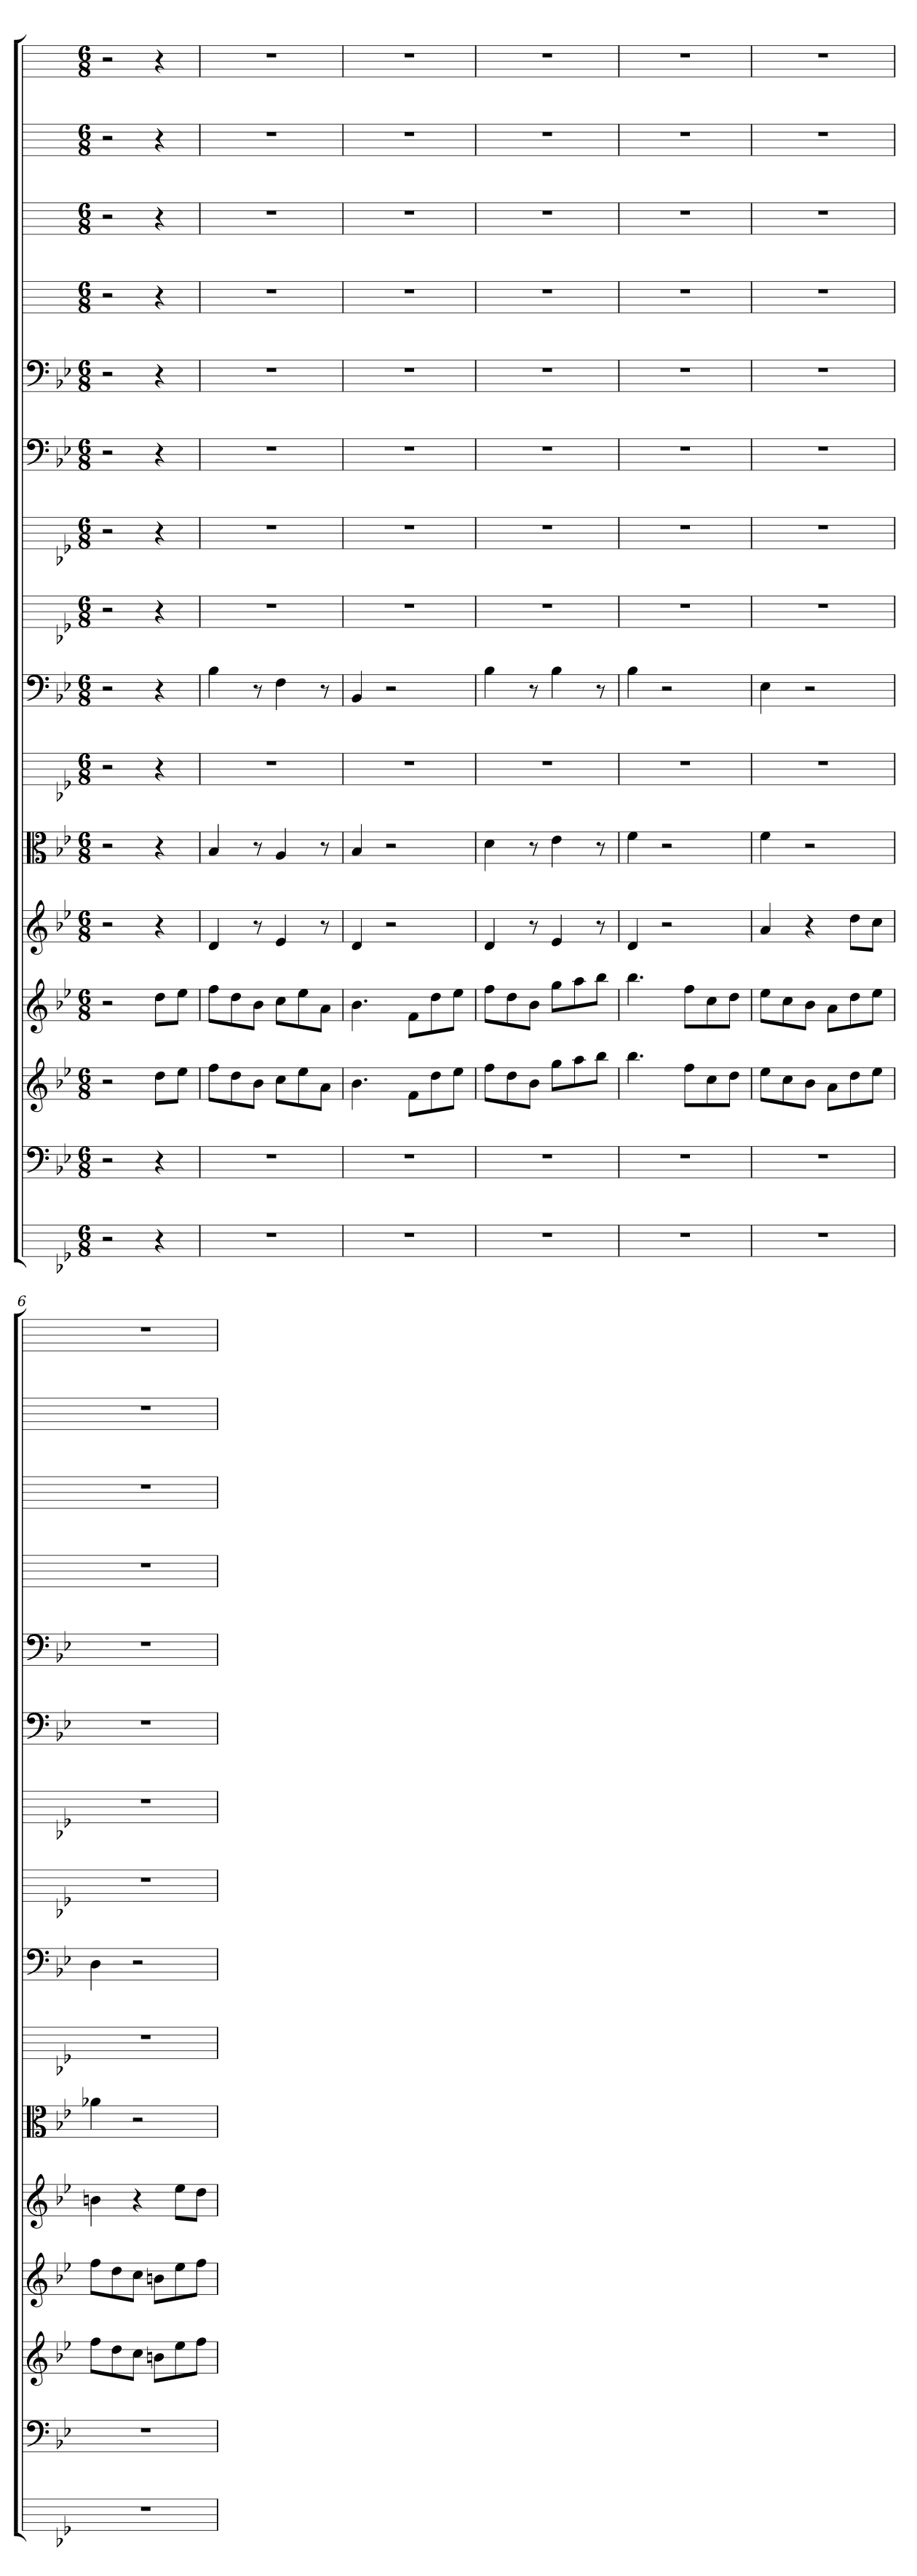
**kern	**kern	**kern	**kern	**kern	**kern	**kern	**kern	**kern	**kern	**kern	**kern	**kern	**kern	**kern	**kern
*part16	*part15	*part14	*part13	*part12	*part11	*part10	*part9	*part8	*part7	*part6	*part5	*part4	*part3	*part2	*part1
*staff16	*staff15	*staff14	*staff13	*staff12	*staff11	*staff10	*staff9	*staff8	*staff7	*staff6	*staff5	*staff4	*staff3	*staff2	*staff1
*	*clefF4	*	*	*	*clefC3	*	*clefF4	*	*	*clefF4	*clefF4	*	*	*	*
*k[b-e-]	*k[b-e-]	*k[b-e-]	*k[b-e-]	*k[b-e-]	*k[b-e-]	*k[b-e-]	*k[b-e-]	*k[b-e-]	*k[b-e-]	*k[b-e-]	*k[b-e-]	*k[]	*k[]	*k[]	*k[]
*M6/8	*M6/8	*M6/8	*M6/8	*M6/8	*M6/8	*M6/8	*M6/8	*M6/8	*M6/8	*M6/8	*M6/8	*M6/8	*M6/8	*M6/8	*M6/8
=	=	=	=	=	=	=	=	=	=	=	=	=	=	=	=
2r	2r	2r	2r	2r	2r	2r	2r	2r	2r	2r	2r	2r	2r	2r	2r
4r	4r	8ddL	8ddL	4r	4r	4r	4r	4r	4r	4r	4r	4r	4r	4r	4r
.	.	8ee-J	8ee-J	.	.	.	.	.	.	.	.	.	.	.	.
=1	=1	=1	=1	=1	=1	=1	=1	=1	=1	=1	=1	=1	=1	=1	=1
2.r	2.r	8ffL	8ffL	4d	4B-	2.r	4B-	2.r	2.r	2.r	2.r	2.r	2.r	2.r	2.r
.	.	8dd	8dd	.	.	.	.	.	.	.	.	.	.	.	.
.	.	8b-J	8b-J	8r	8r	.	8r	.	.	.	.	.	.	.	.
.	.	8ccL	8ccL	4e-	4A	.	4F	.	.	.	.	.	.	.	.
.	.	8ee-	8ee-	.	.	.	.	.	.	.	.	.	.	.	.
.	.	8aJ	8aJ	8r	8r	.	8r	.	.	.	.	.	.	.	.
=2	=2	=2	=2	=2	=2	=2	=2	=2	=2	=2	=2	=2	=2	=2	=2
2.r	2.r	4.b-	4.b-	4d	4B-	2.r	4BB-	2.r	2.r	2.r	2.r	2.r	2.r	2.r	2.r
.	.	.	.	2r	2r	.	2r	.	.	.	.	.	.	.	.
.	.	8fL	8fL	.	.	.	.	.	.	.	.	.	.	.	.
.	.	8dd	8dd	.	.	.	.	.	.	.	.	.	.	.	.
.	.	8ee-J	8ee-J	.	.	.	.	.	.	.	.	.	.	.	.
=3	=3	=3	=3	=3	=3	=3	=3	=3	=3	=3	=3	=3	=3	=3	=3
2.r	2.r	8ffL	8ffL	4d	4d	2.r	4B-	2.r	2.r	2.r	2.r	2.r	2.r	2.r	2.r
.	.	8dd	8dd	.	.	.	.	.	.	.	.	.	.	.	.
.	.	8b-J	8b-J	8r	8r	.	8r	.	.	.	.	.	.	.	.
.	.	8ggL	8ggL	4e-	4e-	.	4B-	.	.	.	.	.	.	.	.
.	.	8aa	8aa	.	.	.	.	.	.	.	.	.	.	.	.
.	.	8bb-J	8bb-J	8r	8r	.	8r	.	.	.	.	.	.	.	.
=4	=4	=4	=4	=4	=4	=4	=4	=4	=4	=4	=4	=4	=4	=4	=4
2.r	2.r	4.bb-	4.bb-	4d	4f	2.r	4B-	2.r	2.r	2.r	2.r	2.r	2.r	2.r	2.r
.	.	.	.	2r	2r	.	2r	.	.	.	.	.	.	.	.
.	.	8ffL	8ffL	.	.	.	.	.	.	.	.	.	.	.	.
.	.	8cc	8cc	.	.	.	.	.	.	.	.	.	.	.	.
.	.	8ddJ	8ddJ	.	.	.	.	.	.	.	.	.	.	.	.
=5	=5	=5	=5	=5	=5	=5	=5	=5	=5	=5	=5	=5	=5	=5	=5
2.r	2.r	8ee-L	8ee-L	4a	4f	2.r	4E-	2.r	2.r	2.r	2.r	2.r	2.r	2.r	2.r
.	.	8cc	8cc	.	.	.	.	.	.	.	.	.	.	.	.
.	.	8b-J	8b-J	4r	2r	.	2r	.	.	.	.	.	.	.	.
.	.	8aL	8aL	.	.	.	.	.	.	.	.	.	.	.	.
.	.	8dd	8dd	8ddL	.	.	.	.	.	.	.	.	.	.	.
.	.	8ee-J	8ee-J	8ccJ	.	.	.	.	.	.	.	.	.	.	.
=6	=6	=6	=6	=6	=6	=6	=6	=6	=6	=6	=6	=6	=6	=6	=6
2.r	2.r	8ffL	8ffL	4bn	4a-X	2.r	4D	2.r	2.r	2.r	2.r	2.r	2.r	2.r	2.r
.	.	8dd	8dd	.	.	.	.	.	.	.	.	.	.	.	.
.	.	8ccJ	8ccJ	4r	2r	.	2r	.	.	.	.	.	.	.	.
.	.	8bnL	8bnL	.	.	.	.	.	.	.	.	.	.	.	.
.	.	8ee-	8ee-	8ee-L	.	.	.	.	.	.	.	.	.	.	.
.	.	8ffJ	8ffJ	8ddJ	.	.	.	.	.	.	.	.	.	.	.
=	=	=	=	=	=	=	=	=	=	=	=	=	=	=	=
*-	*-	*-	*-	*-	*-	*-	*-	*-	*-	*-	*-	*-	*-	*-	*-
